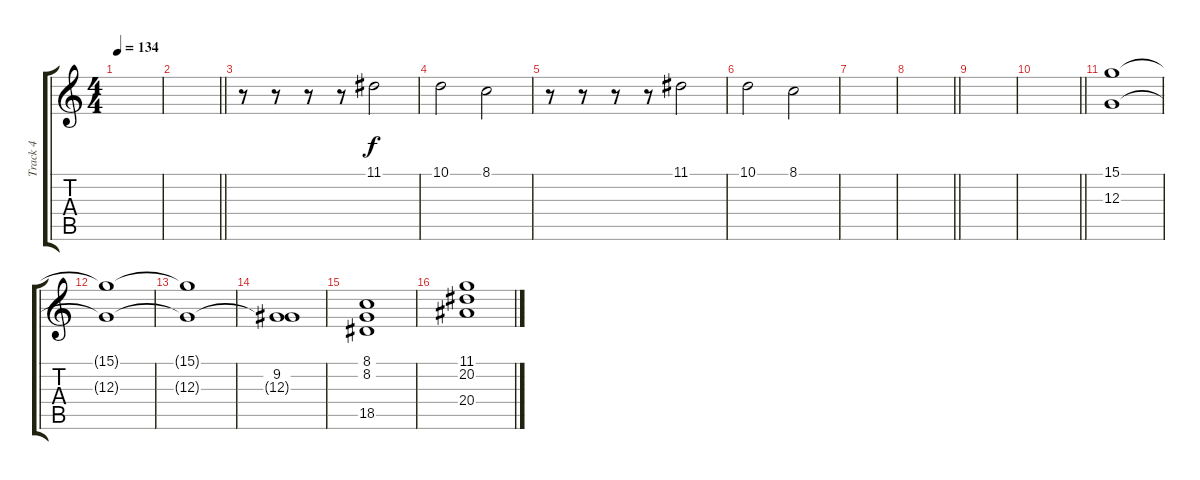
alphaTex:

\track ("Track 4" "Track 4") {instrument tremolostrings}
\staff {score tabs}
\tuning (E4 B3 G3 D3 A2 E2) {hide}
\ts (4 4)
\tempo 134
\clef g2
\ks c
|
\barLineRight lightlight
|
r.8 r.8 r.8 r.8 11.1.2 |
10.1.2 8.1.2 |
r.8 r.8 r.8 r.8 11.1.2 |
10.1.2 8.1.2 |
|
\barLineRight lightlight
|
|
\barLineRight lightlight
|
(15.1 12.3).1{volume 16 balance 8 instrument tremolostrings} |
(15.1{t} 12.3{t}).1 |
(15.1{t} 12.3{t}).1{volume 13} |
(9.2 12.3{t}).1 |
(8.1 8.2 18.5).1 |
(11.1 20.2 20.4).1
